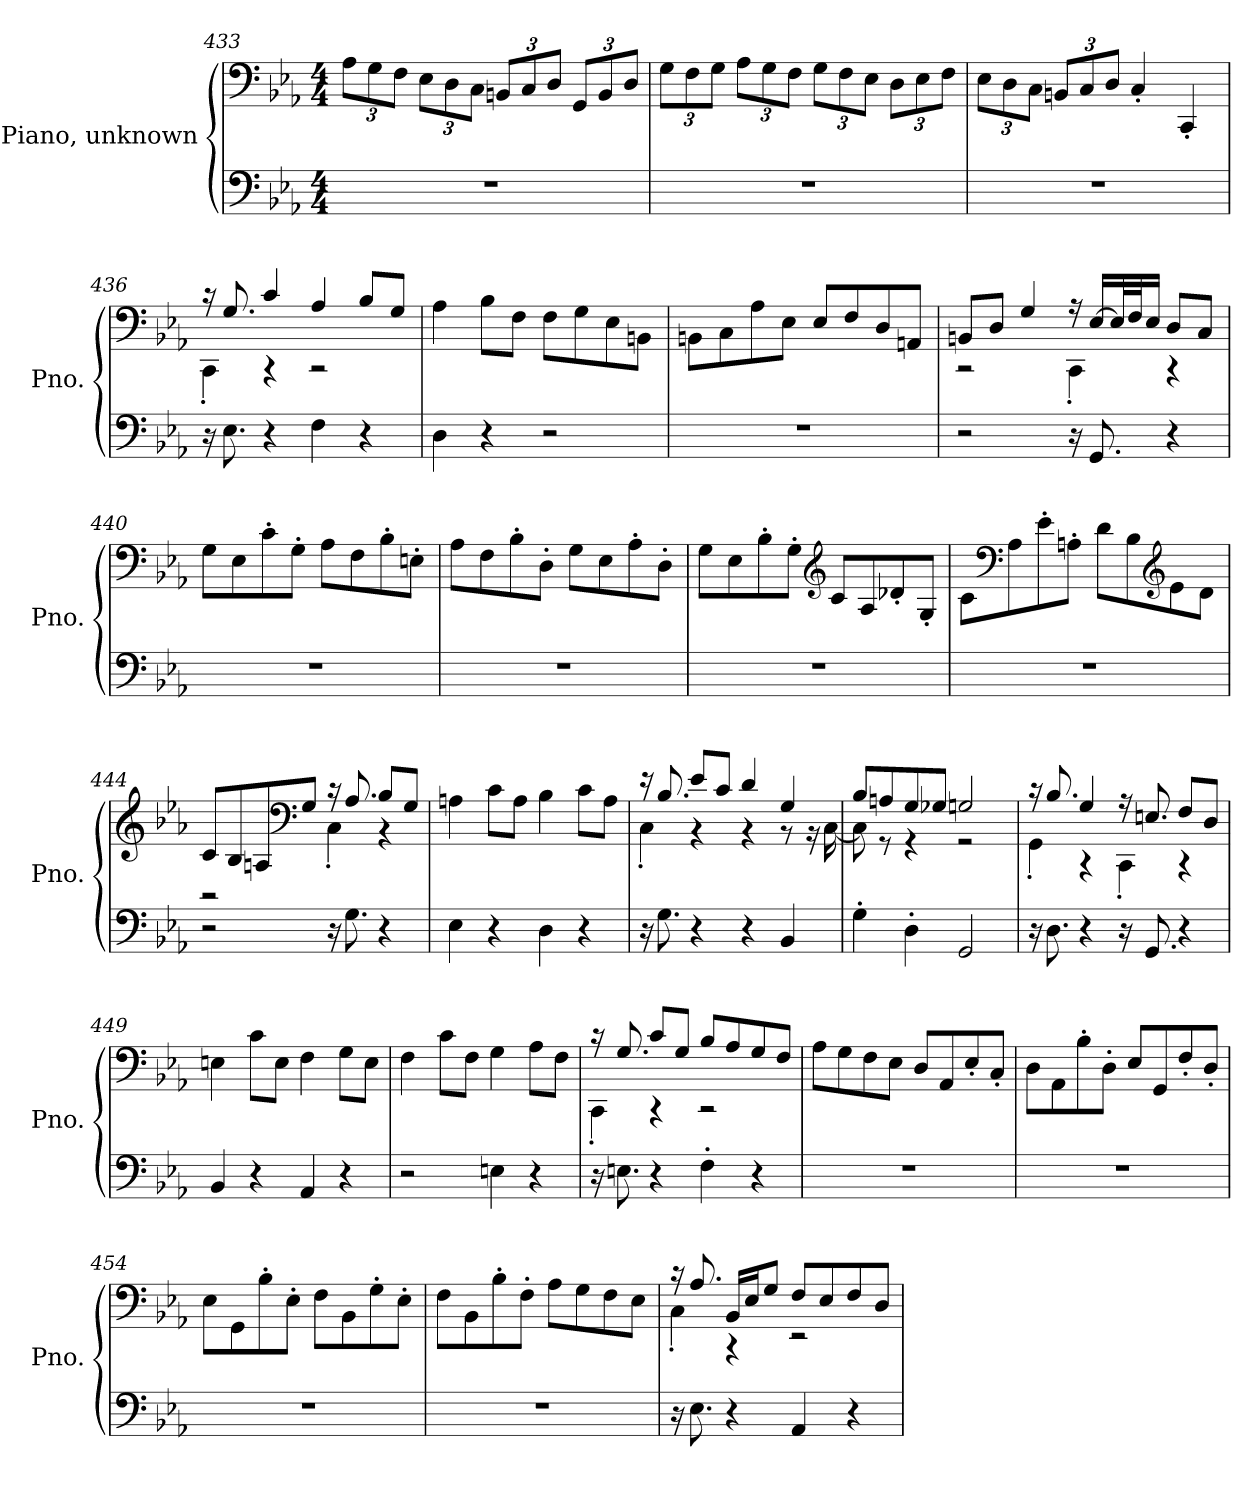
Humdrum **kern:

**kern	**kern
*part1	*part1
*staff2	*staff1
*I"Piano, unknown	*
*I'Pno.	*
*clefF4	*clefF4
*k[b-e-a-]	*k[b-e-a-]
*M4/4	*M4/4
*	*Xbrackettup
=433	=433
1r	12A-\L
.	12G\
.	12F\J
.	12E-\L
.	12D\
.	12C\J
.	12BBn/L
.	12C/
.	12D/J
.	12GG/L
.	12BB/
.	12D/J
=434	=434
1r	12G\L
.	12F\
.	12G\J
.	12A-\L
.	12G\
.	12F\J
.	12G\L
.	12F\
.	12E-\J
.	12D\L
.	12E-\
.	12F\J
!!LO:LB:g=z
=435	=435
1r	12E-\L
.	12D\
.	12C\J
.	12BBn/L
.	12C/
.	12D/J
.	4C'/
.	4CC'/
=436	=436
*	*^
16r	16r	4CC'\
8.E-\	8.G/	.
4r	4c/	4r
4F\	4A-/	2r
4r	8B-/L	.
.	8G/J	.
*	*v	*v
=437	=437
4D\	4A-\
4r	8B-\L
.	8F\J
2r	8F\L
.	8G\
.	8E-\
.	8BBn\J
=438	=438
1r	8BBn\L
.	8C\
.	8A-\
.	8E-\J
.	8E-/L
.	8F/
.	8D/
.	8AAn/J
!!LO:PB:g=z
=439	=439
*	*^
2r	8BBn/L	2r
.	8D/J	.
.	4G/	.
16r	16r	4CC'\
8.GG/	[16E-/LL	.
.	32E-/L]	.
.	32F/J	.
.	16E-/JJ	.
4r	8D/L	4r
.	8C/J	.
*	*v	*v
=440	=440
1r	8G\L
.	8E-\
.	8c'\
.	8G'\J
.	8A-\L
.	8F\
.	8B-'\
.	8En'\J
=441	=441
1r	8A-\L
.	8F\
.	8B-'\
.	8D'\J
.	8G\L
.	8E-\
.	8A-'\
.	8D'\J
=442	=442
1r	8G\L
.	8E-\
.	8B-'\
.	8G'\J
*	*clefG2
.	8c/L
.	8A-/
.	8d-X'/
.	8G'/J
!!LO:LB:g=z
=443	=443
1r	8c\L
*	*clefF4
.	8A-\
.	8e-'\
.	8An'\J
.	8d\L
.	8B-\
*	*clefG2
.	8e-\
.	8d\J
=444	=444
*	*^
2r	8c/L	2r
.	8B-/	.
.	8An/	.
*	*clefF4	*
.	8G/J	.
16r	16r	4C'\
8.G\	8.A/	.
4r	8B-/L	4r
.	8G/J	.
*	*v	*v
=445	=445
4E-\	4An\
4r	8c\L
.	8A\J
4D\	4B-\
4r	8c\L
.	8A\J
=446	=446
*	*^
16r	16r	4C'\
8.G\	8.B-/	.
4r	8e-/L	4r
.	8c/J	.
4r	4d/	4r
4BB-/	4G/	8r
.	.	16r
.	.	[16C\
!!LO:LB:g=z	!!
=447	=447	=447
4G'\	8B-/L	8C\]
.	8An/	8r
4D'\	8G/	4r
.	8G-X/J	.
2GG/	2Gn/	2r
=448	=448	=448
16r	16r	4GG'\
8.D\	8.B-/	.
4r	4G/	4r
16r	16r	4CC'\
8.GG/	8.En/	.
4r	8F/L	4r
.	8D/J	.
*	*v	*v
=449	=449
4BB-/	4En\
4r	8c\L
.	8E\J
4AA-/	4F\
4r	8G\L
.	8E\J
=450	=450
2r	4F\
.	8c\L
.	8F\J
4En\	4G\
4r	8A-\L
.	8F\J
=451	=451
*	*^
16r	16r	4CC'\
8.En\	8.G/	.
4r	8c/L	4r
.	8G/J	.
4F'\	8B-/L	2r
.	8A-/	.
4r	8G/	.
.	8F/J	.
*	*v	*v
!!LO:LB:g=z
=452	=452
1r	8A-\L
.	8G\
.	8F\
.	8E-\J
.	8D/L
.	8AA-/
.	8E-'/
.	8C'/J
=453	=453
1r	8D\L
.	8AA-\
.	8B-'\
.	8D'\J
.	8E-/L
.	8GG/
.	8F'/
.	8D'/J
=454	=454
1r	8E-\L
.	8GG\
.	8B-'\
.	8E-'\J
.	8F\L
.	8BB-\
.	8G'\
.	8E-'\J
=455	=455
1r	8F\L
.	8BB-\
.	8B-'\
.	8F'\J
.	8A-\L
.	8G\
.	8F\
.	8E-\J
=456	=456
*	*^
16r	16r	4C'\
8.E-\	8.A-/	.
4r	16BB-/LL	4r
.	16E-/J	.
.	8G/J	.
4AA-/	8F/L	2r
.	8E-/	.
4r	8F/	.
.	8D/J	.
*	*v	*v
=	=
*-	*-
